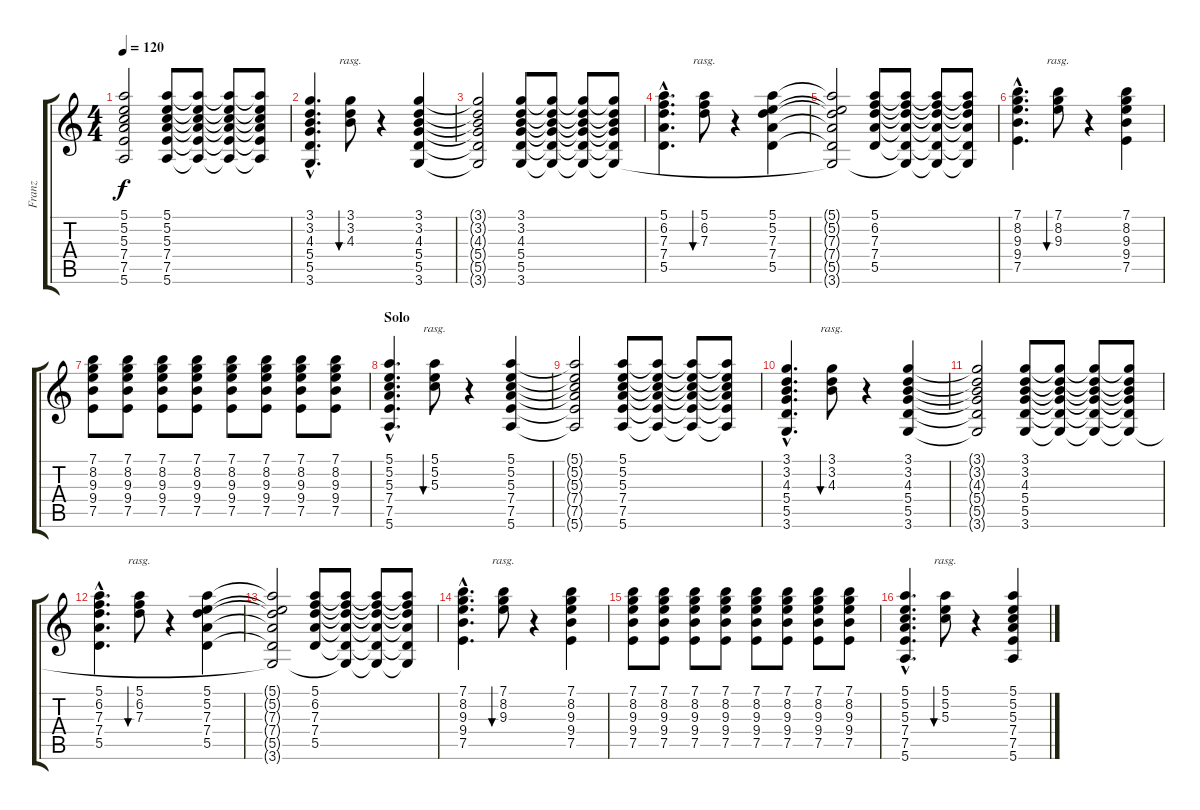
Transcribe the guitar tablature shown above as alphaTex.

\track ("Franz" "Franz") {instrument electricguitarclean}
\staff {score tabs}
\tuning (E4 B3 G3 D3 A2 E2) {hide}
\ts (4 4)
\tempo 120
\clef g2
\ks c
(5.1{t} 5.2{t} 5.3{t} 7.4{t} 7.5{t} 5.6{t}).2{dy f} (5.1 5.2 5.3 7.4 7.5 5.6).8 (5.1{t} 5.2{t} 5.3{t} 7.4{t} 7.5{t} 5.6{t}).8 (5.1{t} 5.2{t} 5.3{t} 7.4{t} 7.5{t} 5.6{t}).8 (5.1{t} 5.2{t} 5.3{t} 7.4{t} 7.5{t} 5.6{t}).8 |
(3.1{hac} 3.2{hac} 4.3{hac} 5.4{hac} 5.5{hac} 3.6{hac}).4{d} (3.1 3.2 4.3).8{bu 60 rasg ii} r.4 (3.1 3.2 4.3 5.4 5.5 3.6).4 |
(3.1{t} 3.2{t} 4.3{t} 5.4{t} 5.5{t} 3.6{t}).2 (3.1 3.2 4.3 5.4 5.5 3.6).8 (3.1{t} 3.2{t} 4.3{t} 5.4{t} 5.5{t} 3.6{t}).8 (3.1{t} 3.2{t} 4.3{t} 5.4{t} 5.5{t} 3.6{t}).8 (3.1{t} 3.2{t} 4.3{t} 5.4{t} 5.5{t} 3.6{t}).8 |
(5.1{hac} 6.2{hac} 7.3{hac} 7.4{hac} 5.5{hac}).4{d} (5.1 6.2 7.3).8{bu 60 rasg ii} r.4 (5.1 5.2 7.3 7.4 5.5).4 |
(5.1{t} 5.2{t} 7.3{t} 7.4{t} 5.5{t} 3.6{t}).2 (5.1 6.2 7.3 7.4 5.5).8 (5.1{t} 6.2{t} 7.3{t} 7.4{t} 5.5{t} 3.6{t}).8 (5.1{t} 6.2{t} 7.3{t} 7.4{t} 5.5{t} 3.6{t}).8 (5.1{t} 6.2{t} 7.3{t} 7.4{t} 5.5{t} 3.6{t}).8 |
(7.1{hac} 8.2{hac} 9.3{hac} 9.4{hac} 7.5{hac}).4{d} (7.1 8.2 9.3).8{bu 60 rasg ii} r.4 (7.1 8.2 9.3 9.4 7.5).4 |
(7.1 8.2 9.3 9.4 7.5).8 (7.1 8.2 9.3 9.4 7.5).8 (7.1 8.2 9.3 9.4 7.5).8 (7.1 8.2 9.3 9.4 7.5).8 (7.1 8.2 9.3 9.4 7.5).8 (7.1 8.2 9.3 9.4 7.5).8 (7.1 8.2 9.3 9.4 7.5).8 (7.1 8.2 9.3 9.4 7.5).8 |
\section ("" "Solo")
(5.1{hac} 5.2{hac} 5.3{hac} 7.4{hac} 7.5{hac} 5.6{hac}).4{d} (5.1 5.2 5.3).8{bu 60 rasg ii} r.4 (5.1 5.2 5.3 7.4 7.5 5.6).4 |
(5.1{t} 5.2{t} 5.3{t} 7.4{t} 7.5{t} 5.6{t}).2 (5.1 5.2 5.3 7.4 7.5 5.6).8 (5.1{t} 5.2{t} 5.3{t} 7.4{t} 7.5{t} 5.6{t}).8 (5.1{t} 5.2{t} 5.3{t} 7.4{t} 7.5{t} 5.6{t}).8 (5.1{t} 5.2{t} 5.3{t} 7.4{t} 7.5{t} 5.6{t}).8 |
(3.1{hac} 3.2{hac} 4.3{hac} 5.4{hac} 5.5{hac} 3.6{hac}).4{d} (3.1 3.2 4.3).8{bu 60 rasg ii} r.4 (3.1 3.2 4.3 5.4 5.5 3.6).4 |
(3.1{t} 3.2{t} 4.3{t} 5.4{t} 5.5{t} 3.6{t}).2 (3.1 3.2 4.3 5.4 5.5 3.6).8 (3.1{t} 3.2{t} 4.3{t} 5.4{t} 5.5{t} 3.6{t}).8 (3.1{t} 3.2{t} 4.3{t} 5.4{t} 5.5{t} 3.6{t}).8 (3.1{t} 3.2{t} 4.3{t} 5.4{t} 5.5{t} 3.6{t}).8 |
(5.1{hac} 6.2{hac} 7.3{hac} 7.4{hac} 5.5{hac}).4{d} (5.1 6.2 7.3).8{bu 60 rasg ii} r.4 (5.1 5.2 7.3 7.4 5.5).4 |
(5.1{t} 5.2{t} 7.3{t} 7.4{t} 5.5{t} 3.6{t}).2 (5.1 6.2 7.3 7.4 5.5).8 (5.1{t} 6.2{t} 7.3{t} 7.4{t} 5.5{t} 3.6{t}).8 (5.1{t} 6.2{t} 7.3{t} 7.4{t} 5.5{t} 3.6{t}).8 (5.1{t} 6.2{t} 7.3{t} 7.4{t} 5.5{t} 3.6{t}).8 |
(7.1{hac} 8.2{hac} 9.3{hac} 9.4{hac} 7.5{hac}).4{d} (7.1 8.2 9.3).8{bu 60 rasg ii} r.4 (7.1 8.2 9.3 9.4 7.5).4 |
(7.1 8.2 9.3 9.4 7.5).8 (7.1 8.2 9.3 9.4 7.5).8 (7.1 8.2 9.3 9.4 7.5).8 (7.1 8.2 9.3 9.4 7.5).8 (7.1 8.2 9.3 9.4 7.5).8 (7.1 8.2 9.3 9.4 7.5).8 (7.1 8.2 9.3 9.4 7.5).8 (7.1 8.2 9.3 9.4 7.5).8 |
(5.1{hac} 5.2{hac} 5.3{hac} 7.4{hac} 7.5{hac} 5.6{hac}).4{d} (5.1 5.2 5.3).8{bu 60 rasg ii} r.4 (5.1 5.2 5.3 7.4 7.5 5.6).4
